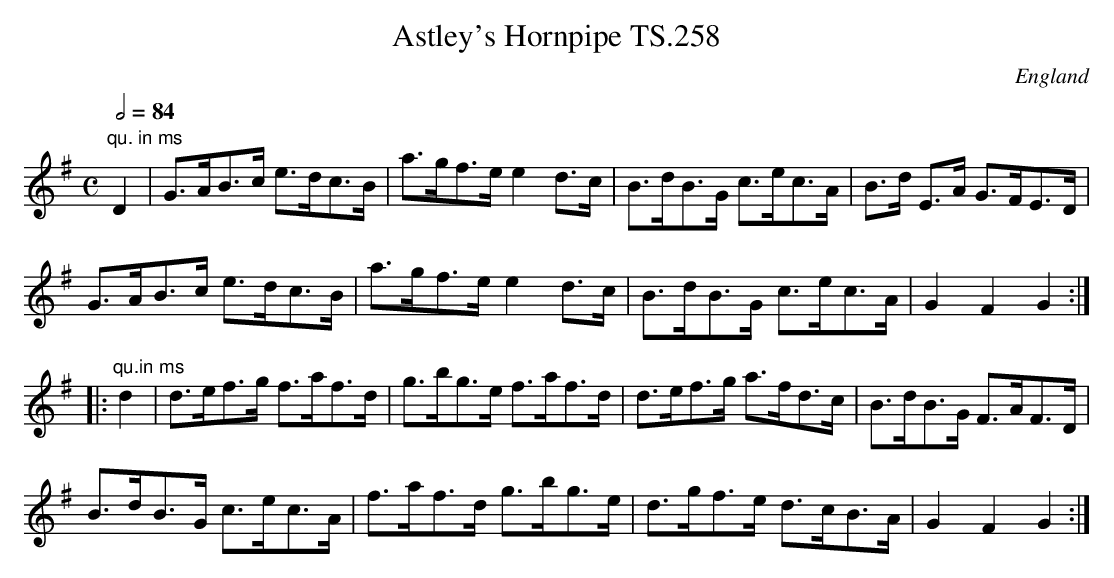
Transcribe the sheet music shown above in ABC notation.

X:1
T:Astley's Hornpipe TS.258
M:C
L:1/8
Q:1/2=84
O:England
K:G major
"qu. in ms"D2|G>AB>c e>dc>B|a>gf>ee2d>c|B>dB>G c>ec>A|B>d E>A G>FE>D|!
G>AB>c e>dc>B|a>gf>ee2d>c|B>dB>G c>ec>A|G2F2G2:|!
|:"qu.in ms"d2|d>ef>g f>af>d|g>bg>e f>af>d|d>ef>g a>fd>c|B>dB>G F>AF>D|!
B>dB>G c>ec>A|f>af>d g>bg>e|d>gf>e d>cB>A|G2F2G2:|]
